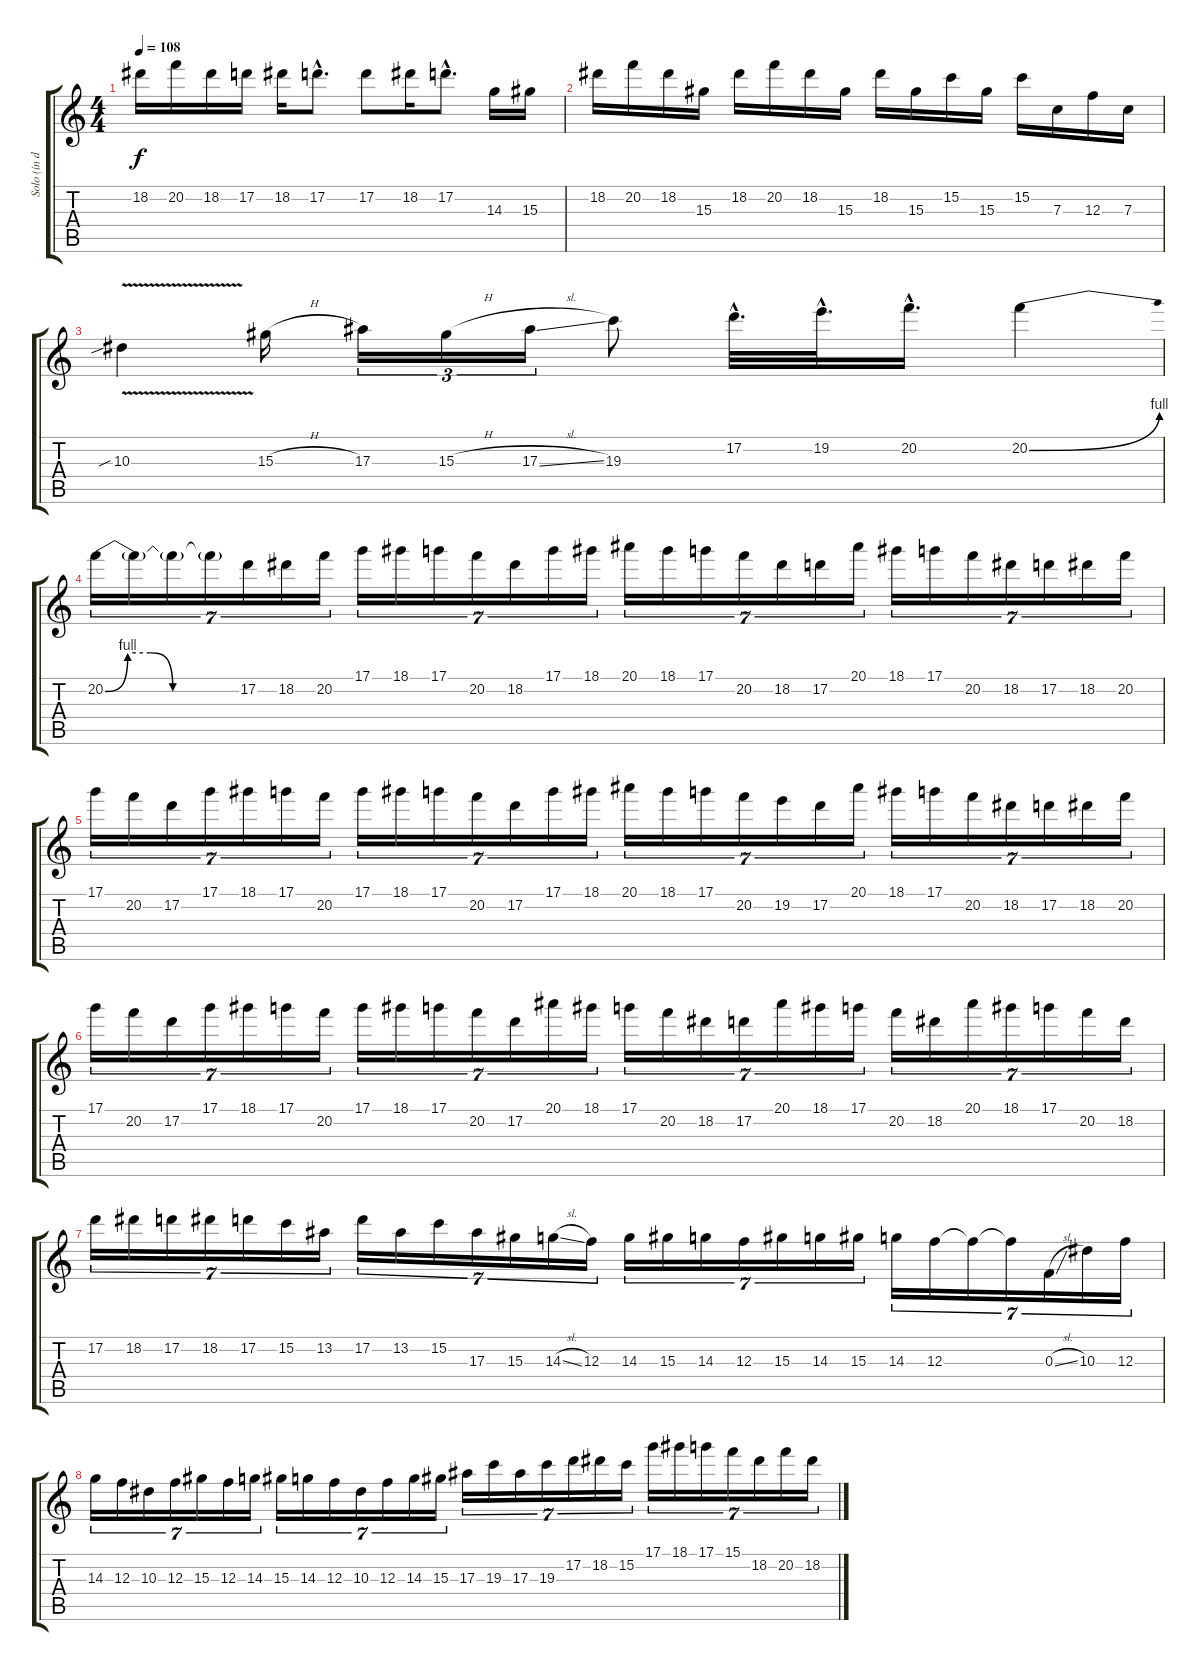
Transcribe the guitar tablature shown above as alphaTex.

\track ("Solo (in drop C)" "Solo (in d") {instrument distortionguitar}
\staff {score tabs}
\tuning (D4 A3 F3 C3 G2 C2) {hide}
\ts (4 4)
\tempo 108
\clef g2
\ks c
18.2.16{dy f} 20.2.16 18.2.16 17.2.16 18.2.16 17.2{hac}.8{d} 17.2.8 18.2.16 17.2{hac}.8{d} 14.3.16 15.3.16 |
18.2.16 20.2.16 18.2.16 15.3.16 18.2.16 20.2.16 18.2.16 15.3.16 18.2.16 15.3.16 15.2.16 15.3.16 15.2.16 7.3.16 12.3.16 7.3.16 |
10.3{v sib}.4 15.3{h}.16 17.3.16{tu (3 2)} 15.3{h}.16{tu (3 2)} 17.3{sl}.16{tu (3 2)} 19.3.8 17.2{hac}.32{d} 19.2{hac}.32{d} 20.2{hac}.16{d} 20.2{be (bend 0 0 60 4)}.4 |
20.2{be (custom 0 0 10 4 20 4 30 0 60 0)}.16{tu (7 4)} 20.2{t}.16{tu (7 4)} 20.2{t}.16{tu (7 4)} 20.2{t}.16{tu (7 4)} 17.2.16{tu (7 4)} 18.2.16{tu (7 4)} 20.2.16{tu (7 4)} 17.1.16{tu (7 4)} 18.1.16{tu (7 4)} 17.1.16{tu (7 4)} 20.2.16{tu (7 4)} 18.2.16{tu (7 4)} 17.1.16{tu (7 4)} 18.1.16{tu (7 4)} 20.1.16{tu (7 4)} 18.1.16{tu (7 4)} 17.1.16{tu (7 4)} 20.2.16{tu (7 4)} 18.2.16{tu (7 4)} 17.2.16{tu (7 4)} 20.1.16{tu (7 4)} 18.1.16{tu (7 4)} 17.1.16{tu (7 4)} 20.2.16{tu (7 4)} 18.2.16{tu (7 4)} 17.2.16{tu (7 4)} 18.2.16{tu (7 4)} 20.2.16{tu (7 4)} |
17.1.16{tu (7 4)} 20.2.16{tu (7 4)} 17.2.16{tu (7 4)} 17.1.16{tu (7 4)} 18.1.16{tu (7 4)} 17.1.16{tu (7 4)} 20.2.16{tu (7 4)} 17.1.16{tu (7 4)} 18.1.16{tu (7 4)} 17.1.16{tu (7 4)} 20.2.16{tu (7 4)} 17.2.16{tu (7 4)} 17.1.16{tu (7 4)} 18.1.16{tu (7 4)} 20.1.16{tu (7 4)} 18.1.16{tu (7 4)} 17.1.16{tu (7 4)} 20.2.16{tu (7 4)} 19.2.16{tu (7 4)} 17.2.16{tu (7 4)} 20.1.16{tu (7 4)} 18.1.16{tu (7 4)} 17.1.16{tu (7 4)} 20.2.16{tu (7 4)} 18.2.16{tu (7 4)} 17.2.16{tu (7 4)} 18.2.16{tu (7 4)} 20.2.16{tu (7 4)} |
17.1.16{tu (7 4)} 20.2.16{tu (7 4)} 17.2.16{tu (7 4)} 17.1.16{tu (7 4)} 18.1.16{tu (7 4)} 17.1.16{tu (7 4)} 20.2.16{tu (7 4)} 17.1.16{tu (7 4)} 18.1.16{tu (7 4)} 17.1.16{tu (7 4)} 20.2.16{tu (7 4)} 17.2.16{tu (7 4)} 20.1.16{tu (7 4)} 18.1.16{tu (7 4)} 17.1.16{tu (7 4)} 20.2.16{tu (7 4)} 18.2.16{tu (7 4)} 17.2.16{tu (7 4)} 20.1.16{tu (7 4)} 18.1.16{tu (7 4)} 17.1.16{tu (7 4)} 20.2.16{tu (7 4)} 18.2.16{tu (7 4)} 20.1.16{tu (7 4)} 18.1.16{tu (7 4)} 17.1.16{tu (7 4)} 20.2.16{tu (7 4)} 18.2.16{tu (7 4)} |
17.2.16{tu (7 4)} 18.2.16{tu (7 4)} 17.2.16{tu (7 4)} 18.2.16{tu (7 4)} 17.2.16{tu (7 4)} 15.2.16{tu (7 4)} 13.2.16{tu (7 4)} 17.2.16{tu (7 4)} 13.2.16{tu (7 4)} 15.2.16{tu (7 4)} 17.3.16{tu (7 4)} 15.3.16{tu (7 4)} 14.3{sl}.16{tu (7 4)} 12.3.16{tu (7 4)} 14.3.16{tu (7 4)} 15.3.16{tu (7 4)} 14.3.16{tu (7 4)} 12.3.16{tu (7 4)} 15.3.16{tu (7 4)} 14.3.16{tu (7 4)} 15.3.16{tu (7 4)} 14.3.16{tu (7 4)} 12.3.16{tu (7 4)} 12.3{t}.16{tu (7 4)} 12.3{t}.16{tu (7 4)} 0.3{sl}.16{tu (7 4)} 10.3.16{tu (7 4)} 12.3.16{tu (7 4)} |
14.3.16{tu (7 4)} 12.3.16{tu (7 4)} 10.3.16{tu (7 4)} 12.3.16{tu (7 4)} 15.3.16{tu (7 4)} 12.3.16{tu (7 4)} 14.3.16{tu (7 4)} 15.3.16{tu (7 4)} 14.3.16{tu (7 4)} 12.3.16{tu (7 4)} 10.3.16{tu (7 4)} 12.3.16{tu (7 4)} 14.3.16{tu (7 4)} 15.3.16{tu (7 4)} 17.3.16{tu (7 4)} 19.3.16{tu (7 4)} 17.3.16{tu (7 4)} 19.3.16{tu (7 4)} 17.2.16{tu (7 4)} 18.2.16{tu (7 4)} 15.2.16{tu (7 4)} 17.1.16{tu (7 4)} 18.1.16{tu (7 4)} 17.1.16{tu (7 4)} 15.1.16{tu (7 4)} 18.2.16{tu (7 4)} 20.2.16{tu (7 4)} 18.2.16{tu (7 4)}
